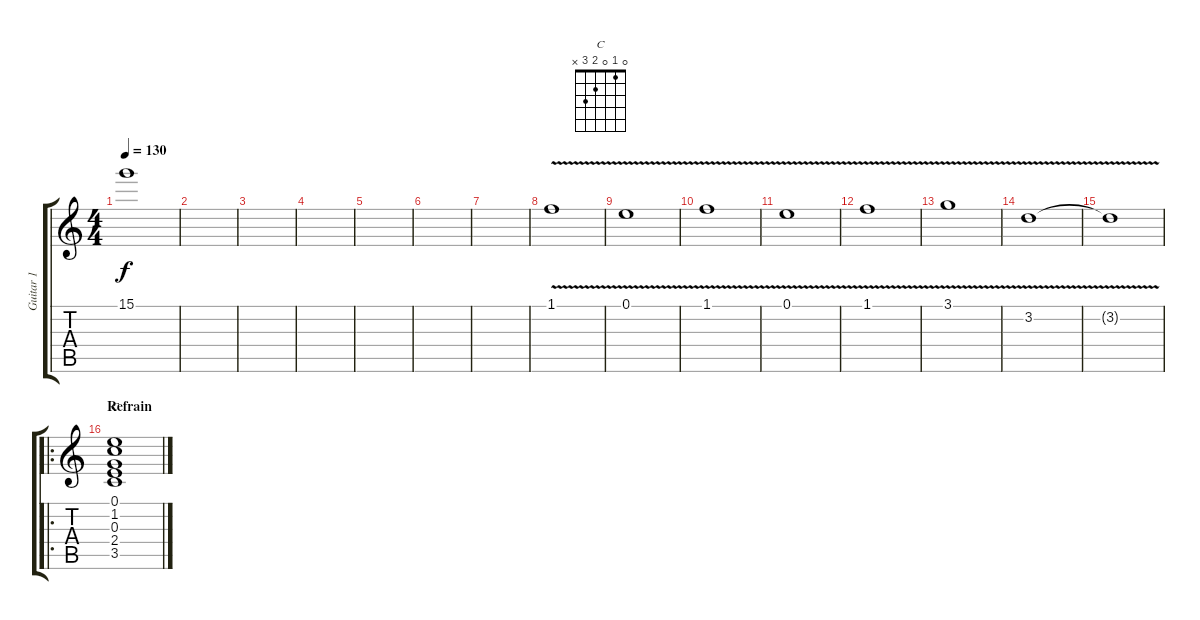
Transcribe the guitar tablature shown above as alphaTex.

\track ("Guitar 1" "Guitar 1") {instrument distortionguitar}
\staff {score tabs}
\tuning (E4 B3 G3 D3 A2 E2) {hide}
\chord ("C" 0 1 0 2 3 x)
\ts (4 4)
\tempo 130
\clef g2
\ks c
15.1{t}.1{dy f} |
|
|
|
|
|
|
1.1{v}.1 |
0.1{v}.1 |
1.1{v}.1 |
0.1{v}.1 |
1.1{v}.1 |
3.1{v}.1 |
3.2{v}.1 |
3.2{t}.1 |
\ro
\section ("" "Refrain")
(0.1 1.2 0.3 2.4 3.5).1{ch "C"}
